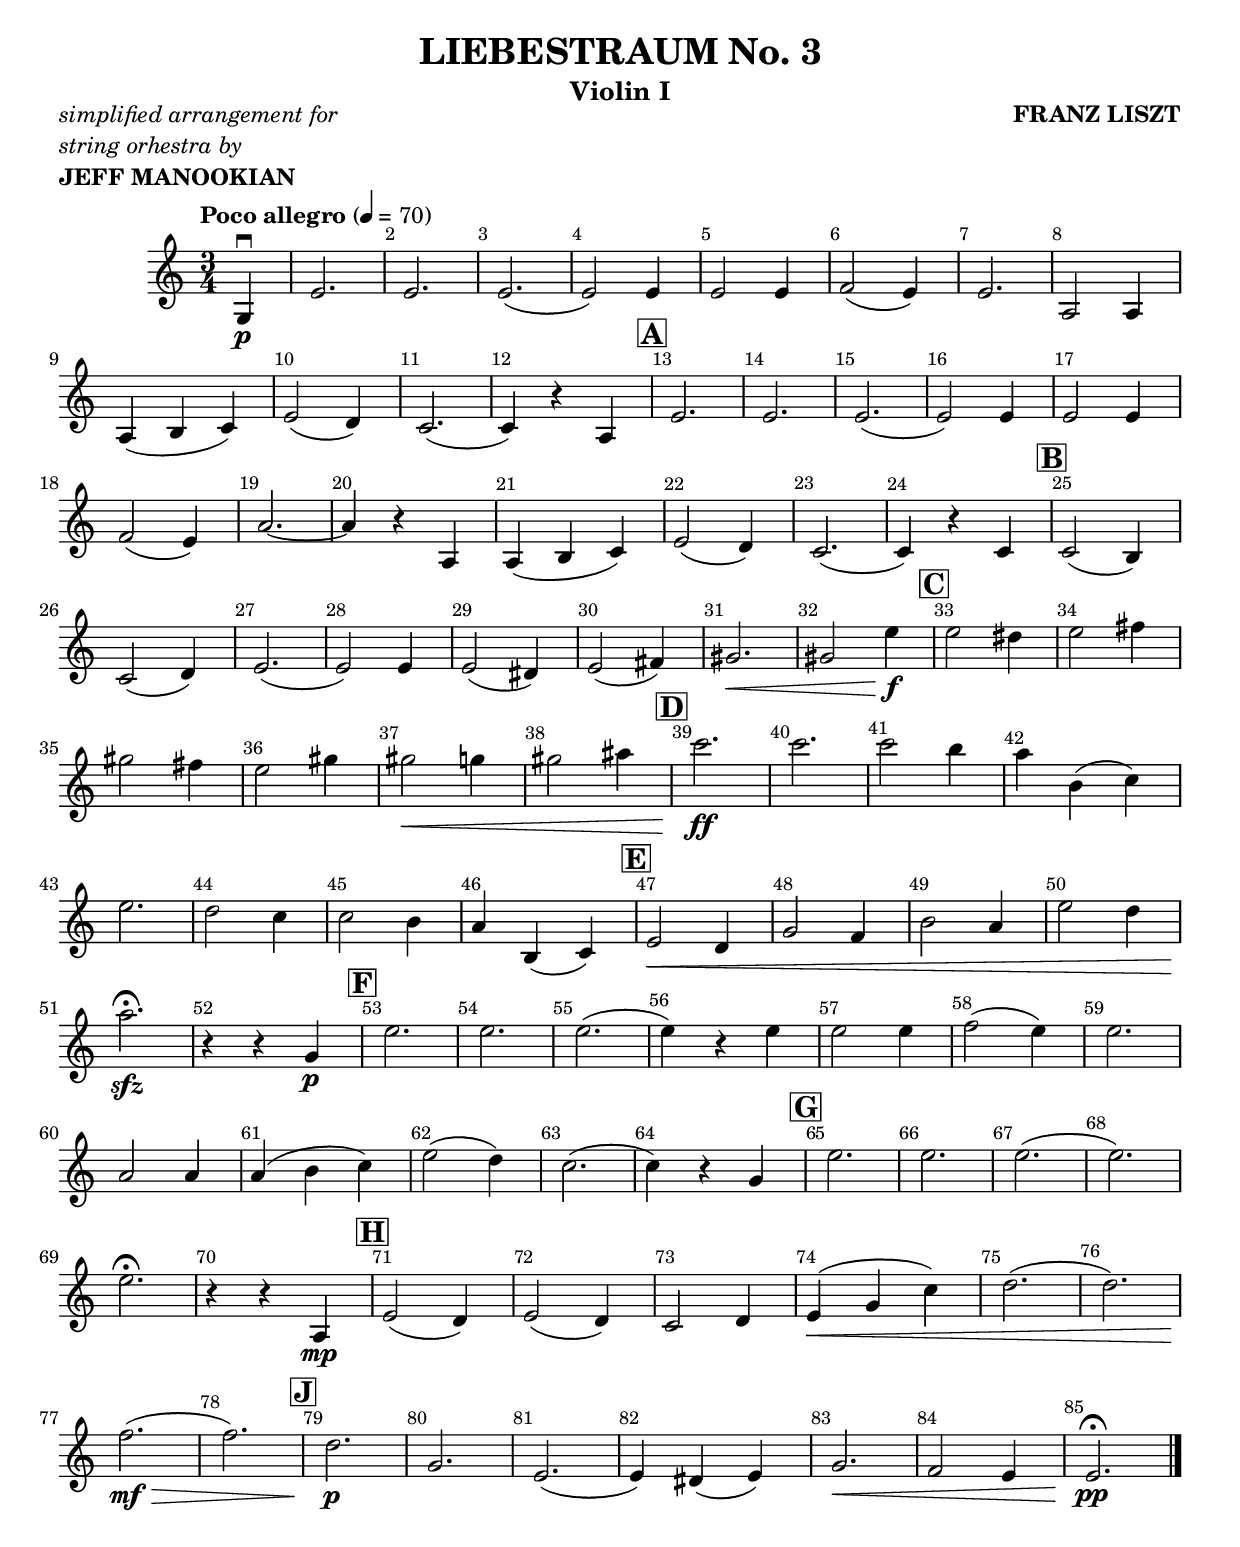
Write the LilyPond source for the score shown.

\version "2.18.2"
\header {
  title = "LIEBESTRAUM No. 3"
  subtitle = "Violin I"
  piece = \markup { \column{\italic "simplified arrangement for" 
                        \italic "string orhestra by" 
                        \bold "JEFF MANOOKIAN" } }
  opus = \markup{ \bold "FRANZ LISZT" }
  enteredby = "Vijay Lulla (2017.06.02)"
}

\layout {
  \context {
    \Score
      \override BarNumber.break-visibility = ##(#f #t #t)
      \override MulitMeasureRest.expand-limit = #1
      \override SpacingSpanner.base-shortest-duration = #(ly:make-moment 1/20)
  }
}

voiceconsts = {
  \key c \major
  \numericTimeSignature
  \compressFullBarRests
  \tempo  "Poco allegro" 4 = 70
}

%% showLastLength = R1*8 %% show only last few measures %% comment to typeset whole score

\book {
  \score {
    \new Staff {
      \new Voice {
        \relative c'' {
          \voiceconsts
          \time 3/4
          \clef treble
          \set Score.markFormatter = #format-mark-box-letters
          \partial 4 g,4\p\downbow |
          e'2. |
          e2. |
          e2.( |
          e2) e4 |
          e2 e4 |
          f2( e4) |
          e2. |
          a,2 a4 |
          a4( b c) |
          e2( d4) |
          c2.( |
          c4) r4 a4 |
          \mark \default e'2. |
          e2. |
          e2.( |
          e2) e4 |
          e2 e4 |
          f2( e4) |
          a2.~ |
          a4 r4 a,4 |
          a4( b c) |
          e2( d4) |
          c2.( |
          c4) r4 c4 |
          \mark \default c2( b4) |
          c2( d4) |
          e2.( |
          e2) e4 |
          e2( dis4) |
          e2( fis4) |
          gis2.\< |
          gis2 e'4\f |
          \mark \default e2 dis4 |
          e2 fis4 |
          gis2 fis4 |
          e2 gis4 |
          gis2\< g4 |
          gis2 ais4 |
          \mark \default c2.\ff |
          c2. |
          c2 b4 |
          a4 b,4( c) |
          e2. |
          d2 c4 |
          c2 b4 |
          a4 b,4( c) |
          \mark \default e2\< d4 |
          g2 f4 |
          b2 a4 |
          e'2 d4 |
          a'2.\fermata\sfz |
          r4 r4 g,4\p |
          \mark \default e'2. |
          e2. |
          e2.( |
          e4) r4 e4 |
          e2 e4 |
          f2( e4) |
          e2. |
          a,2 a4 |
          a4( b c) |
          e2( d4) |
          c2.( |
          c4) r4 g4 |
          \mark \default e'2. |
          e2. |
          e2.( |
          e2.) |
          e2.\fermata |
          r4 r4 a,,4\mp |
          \mark \default e'2( d4) |
          e2( d4) |
          c2 d4 |
          e4\<( g c) |
          d2.( |
          d2.) |
          f2.(\mf \> |
          f2.) |
          \mark \default d2.\p |
          g,2. |
          e2.( |
          e4) dis4( e) |
          g2.\< |
          f2 e4 |
          e2.\pp\fermata \bar"|."
        }
      }
    }
    \layout{}
    \midi{}
  }
}
